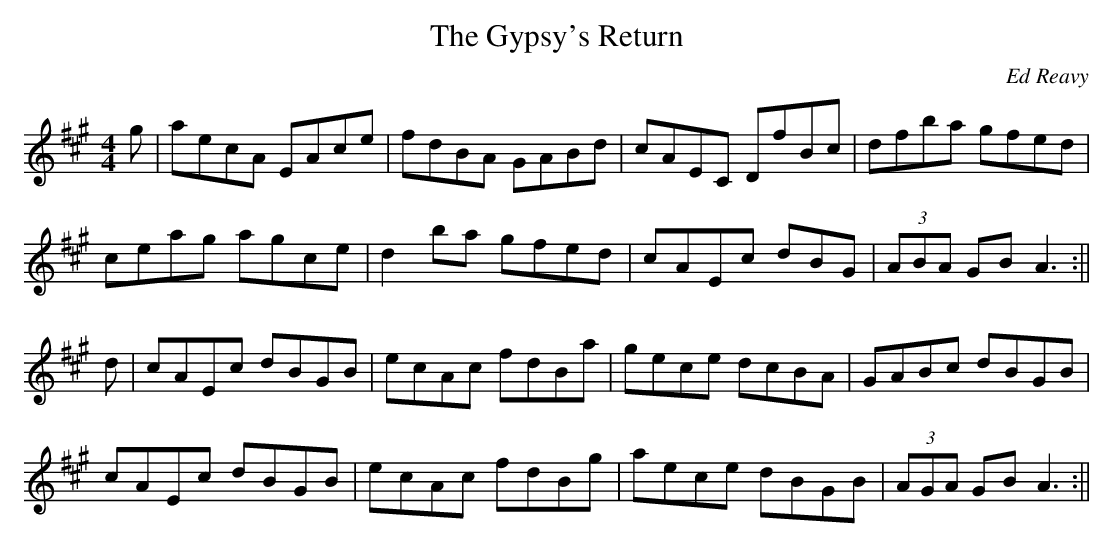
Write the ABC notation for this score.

X:1
T:The Gypsy's Return
C:Ed Reavy
M:4/4
L:1/8
K:A
g|aecA EAce|fdBA GABd|cAEC DfBc|dfba gfed|
ceag agce|d2 ba gfed|cAEc dBG|(3ABA GB A3:||
d|cAEc dBGB|ecAc fdBa|gece dcBA|GABc dBGB|
cAEc dBGB|ecAc fdBg|aece dBGB|(3AGA GB A3:||
